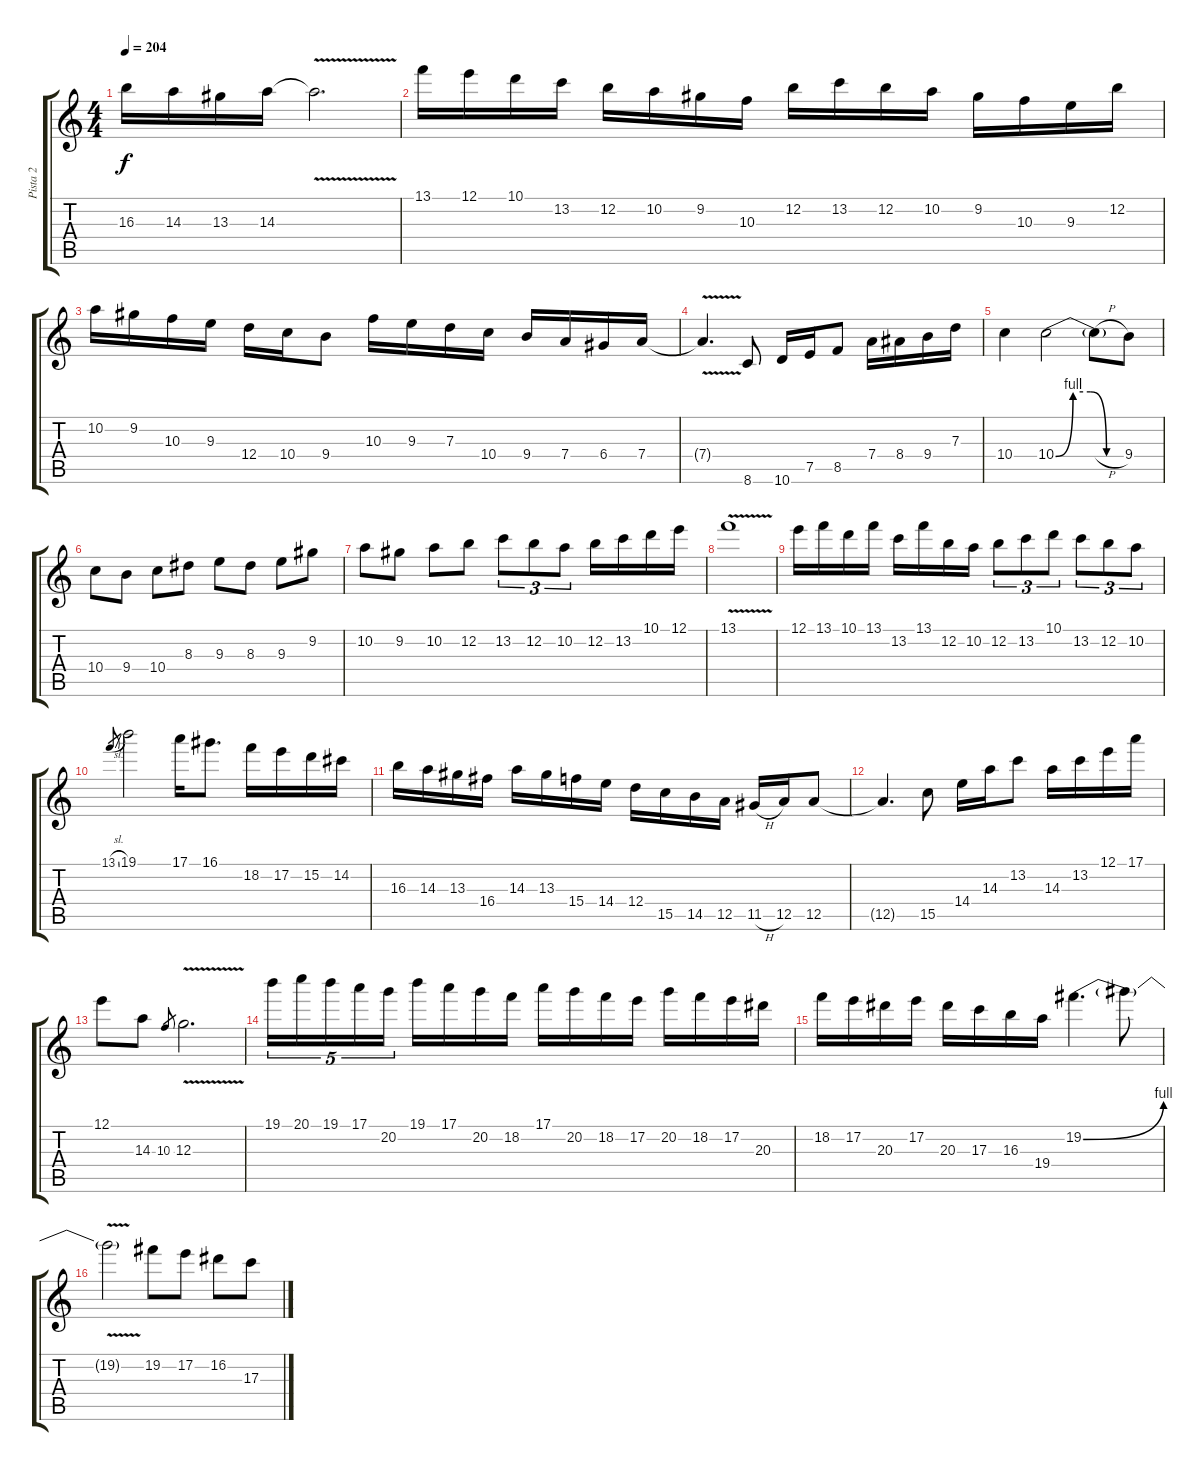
\track ("Pista 2" "Pista 2") {instrument overdrivenguitar}
\staff {score tabs}
\tuning (E4 B3 G3 D3 A2 E2) {hide}
\ts (4 4)
\tempo 204
\clef g2
\ks c
16.3.16{dy f} 14.3.16 13.3.16 14.3.16 14.3{v t}.2{d} |
13.1.16 12.1.16 10.1.16 13.2.16 12.2.16 10.2.16 9.2.16 10.3.16 12.2.16 13.2.16 12.2.16 10.2.16 9.2.16 10.3.16 9.3.16 12.2.16 |
10.2.16 9.2.16 10.3.16 9.3.16 12.4.16 10.4.16 9.4.8 10.3.16 9.3.16 7.3.16 10.4.16 9.4.16 7.4.16 6.4.16 7.4.16 |
7.4{v t}.4{d} 8.6.8 10.6.16 7.5.16 8.5.8 7.4.16 8.4.16 9.4.16 7.3.16 |
10.4.4 10.4{be (custom 0 0 15 4 30 4 44 0 60 0)}.2 10.4{h t}.8 9.4.8 |
10.4.8 9.4.8 10.4.8 8.3.8 9.3.8 8.3.8 9.3.8 9.2.8 |
10.2.8 9.2.8 10.2.8 12.2.8 13.2.8{tu (3 2)} 12.2.8{tu (3 2)} 10.2.8{tu (3 2)} 12.2.16 13.2.16 10.1.16 12.1.16 |
13.1{v}.1 |
12.1.16 13.1.16 10.1.16 13.1.16 13.2.16 13.1.16 12.2.16 10.2.16 12.2.8{tu (3 2)} 13.2.8{tu (3 2)} 10.1.8{tu (3 2)} 13.2.8{tu (3 2)} 12.2.8{tu (3 2)} 10.2.8{tu (3 2)} |
13.1{sl}.8{gr} 19.1.2 17.1.16 16.1.8{d} 18.2.16 17.2.16 15.2.16 14.2.16 |
16.3.16 14.3.16 13.3.16 16.4.16 14.3.16 13.3.16 15.4.16 14.4.16 12.4.16 15.5.16 14.5.16 12.5.16 11.5{h}.16 12.5.16 12.5.8 |
12.5{t}.4{d} 15.5.8 14.4.16 14.3.16 13.2.8 14.3.16 13.2.16 12.1.16 17.1.16 |
12.1.8 14.3.8 10.3.8{gr} 12.3{v}.2{d} |
19.1.16{tu (5 4)} 20.1.16{tu (5 4)} 19.1.16{tu (5 4)} 17.1.16{tu (5 4)} 20.2.16{tu (5 4)} 19.1.16 17.1.16 20.2.16 18.2.16 17.1.16 20.2.16 18.2.16 17.2.16 20.2.16 18.2.16 17.2.16 20.3.16 |
18.2.16 17.2.16 20.3.16 17.2.16 20.3.16 17.3.16 16.3.16 19.4.16 19.2{be (bend 0 0 60 4)}.4{d} 19.2{t}.8 |
19.2{v t}.2 19.2.8 17.2.8 16.2.8 17.3.8
